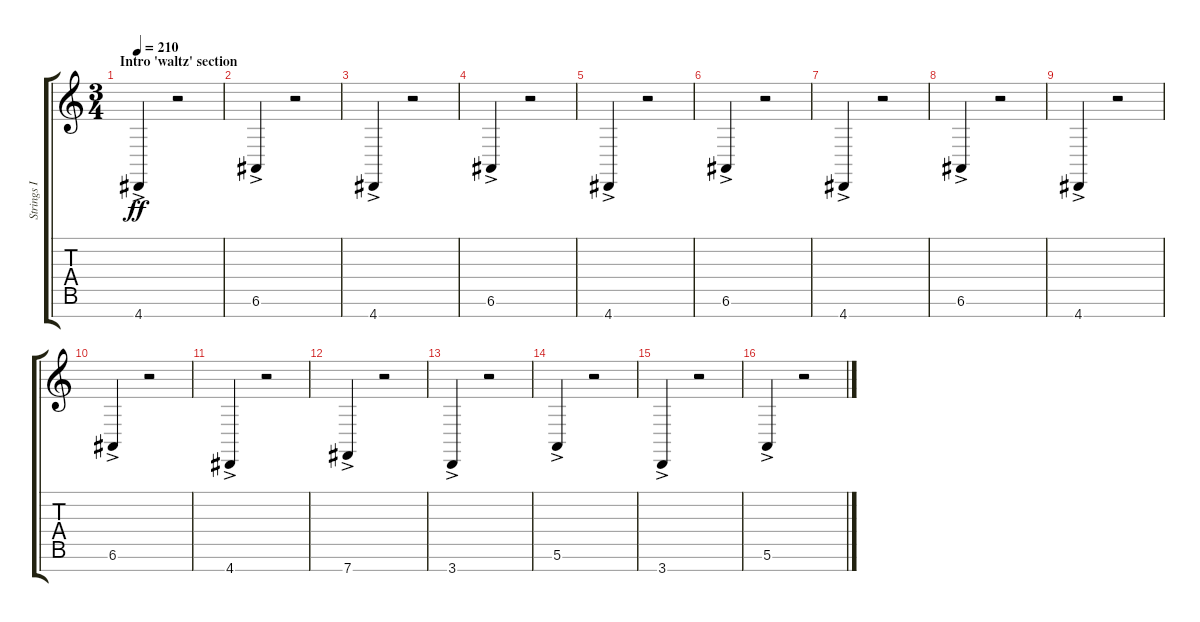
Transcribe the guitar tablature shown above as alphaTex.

\track ("Strings I" "Strings I") {instrument stringensemble1}
\staff {score tabs}
\tuning (E4 B3 G3 D3 A2 E2 B1) {hide}
\ts (3 4)
\section ("" "Intro 'waltz' section")
\tempo 210
\clef g2
\ks c
4.7{ac}.4{dy ff instrument stringensemble1} r.2 |
6.6{ac}.4 r.2 |
4.7{ac}.4 r.2 |
6.6{ac}.4 r.2 |
4.7{ac}.4 r.2 |
6.6{ac}.4 r.2 |
4.7{ac}.4 r.2 |
6.6{ac}.4 r.2 |
4.7{ac}.4 r.2 |
6.6{ac}.4 r.2 |
4.7{ac}.4 r.2 |
7.7{ac}.4 r.2 |
3.7{ac}.4 r.2 |
5.6{ac}.4 r.2 |
3.7{ac}.4 r.2 |
5.6{ac}.4 r.2
